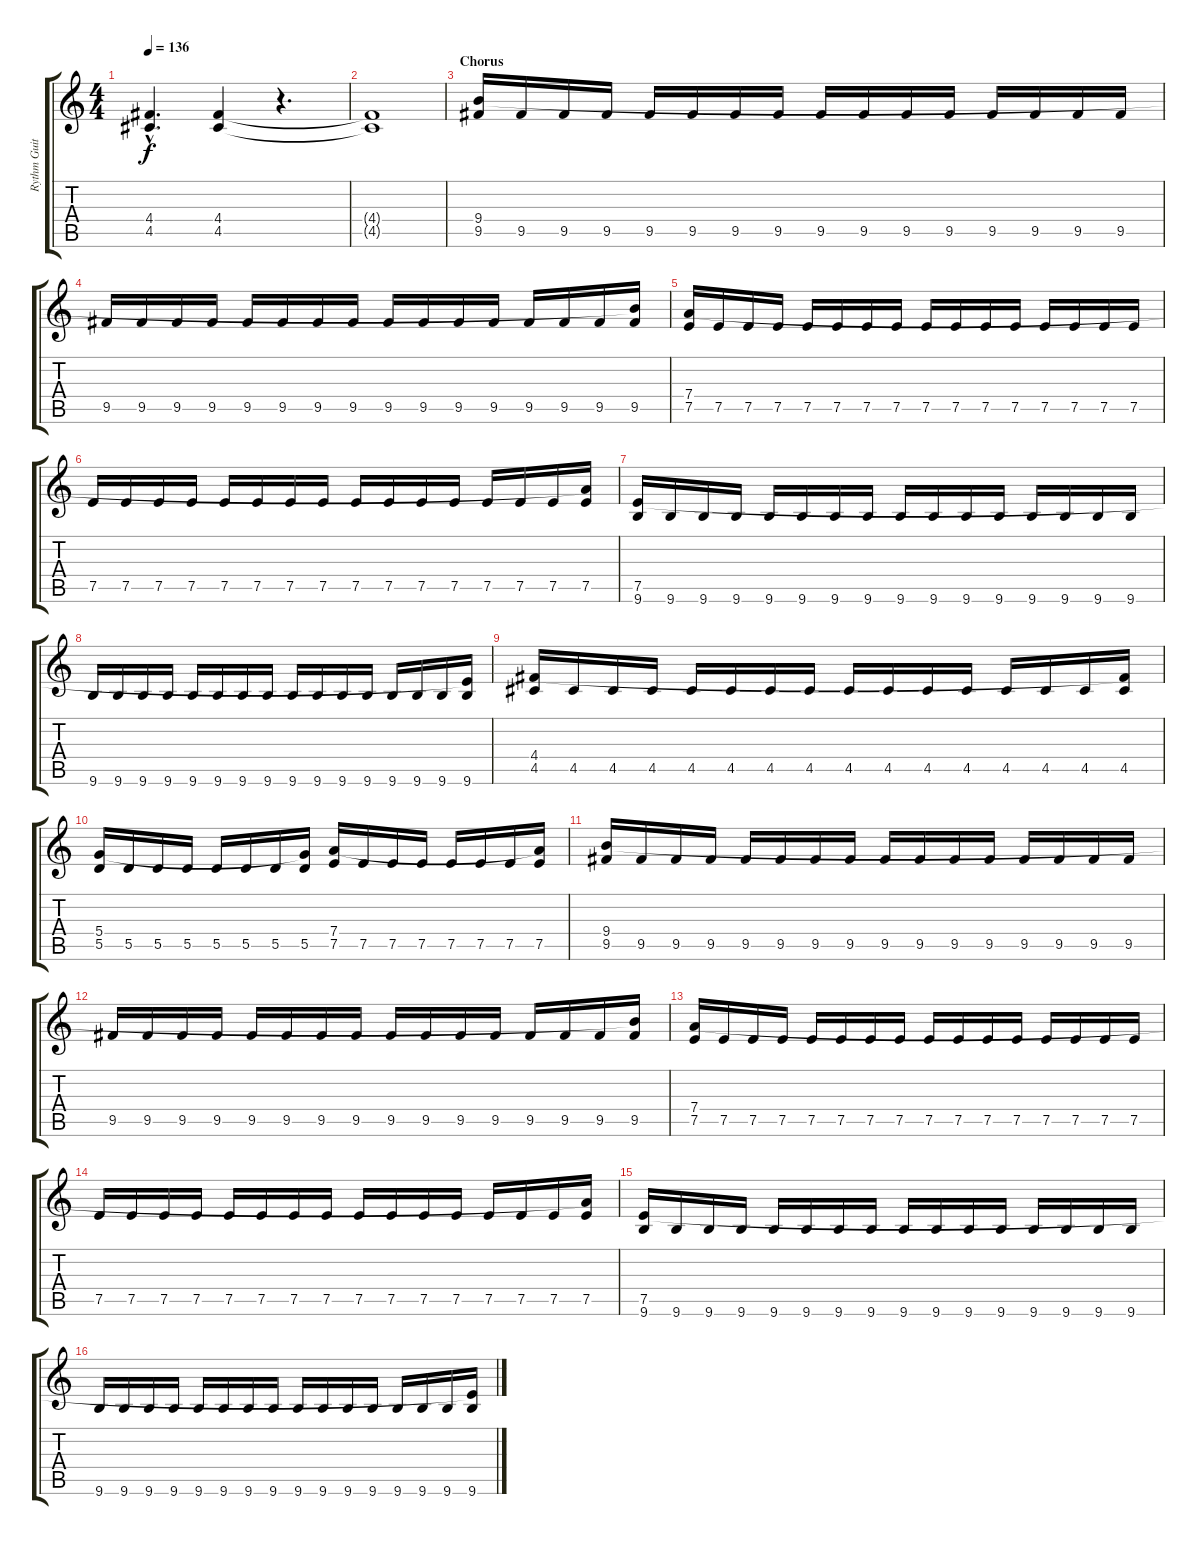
\track ("Rythm Guitar" "Rythm Guit") {instrument distortionguitar}
\staff {score tabs}
\tuning (E4 B3 G3 D3 A2 D2) {hide}
\ts (4 4)
\tempo 136
\clef g2
\ks c
(4.4{hac} 4.5{hac}).4{d dy f} (4.4 4.5).4 r.4{d} |
(4.4{t} 4.5{t}).1 |
\section ("" "Chorus")
(9.4 9.5).16 9.5.16 9.5.16 9.5.16 9.5.16 9.5.16 9.5.16 9.5.16 9.5.16 9.5.16 9.5.16 9.5.16 9.5.16 9.5.16 9.5.16 9.5.16 |
9.5.16 9.5.16 9.5.16 9.5.16 9.5.16 9.5.16 9.5.16 9.5.16 9.5.16 9.5.16 9.5.16 9.5.16 9.5.16 9.5.16 9.5.16 (9.4{t} 9.5).16 |
(7.4 7.5).16 7.5.16 7.5.16 7.5.16 7.5.16 7.5.16 7.5.16 7.5.16 7.5.16 7.5.16 7.5.16 7.5.16 7.5.16 7.5.16 7.5.16 7.5.16 |
7.5.16 7.5.16 7.5.16 7.5.16 7.5.16 7.5.16 7.5.16 7.5.16 7.5.16 7.5.16 7.5.16 7.5.16 7.5.16 7.5.16 7.5.16 (7.4{t} 7.5).16 |
(7.5 9.6).16 9.6.16 9.6.16 9.6.16 9.6.16 9.6.16 9.6.16 9.6.16 9.6.16 9.6.16 9.6.16 9.6.16 9.6.16 9.6.16 9.6.16 9.6.16 |
9.6.16 9.6.16 9.6.16 9.6.16 9.6.16 9.6.16 9.6.16 9.6.16 9.6.16 9.6.16 9.6.16 9.6.16 9.6.16 9.6.16 9.6.16 (7.5{t} 9.6).16 |
(4.4 4.5).16 4.5.16 4.5.16 4.5.16 4.5.16 4.5.16 4.5.16 4.5.16 4.5.16 4.5.16 4.5.16 4.5.16 4.5.16 4.5.16 4.5.16 (4.4{t} 4.5).16 |
(5.4 5.5).16 5.5.16 5.5.16 5.5.16 5.5.16 5.5.16 5.5.16 (5.4{t} 5.5).16 (7.4 7.5).16 7.5.16 7.5.16 7.5.16 7.5.16 7.5.16 7.5.16 (7.4{t} 7.5).16 |
(9.4 9.5).16 9.5.16 9.5.16 9.5.16 9.5.16 9.5.16 9.5.16 9.5.16 9.5.16 9.5.16 9.5.16 9.5.16 9.5.16 9.5.16 9.5.16 9.5.16 |
9.5.16 9.5.16 9.5.16 9.5.16 9.5.16 9.5.16 9.5.16 9.5.16 9.5.16 9.5.16 9.5.16 9.5.16 9.5.16 9.5.16 9.5.16 (9.4{t} 9.5).16 |
(7.4 7.5).16 7.5.16 7.5.16 7.5.16 7.5.16 7.5.16 7.5.16 7.5.16 7.5.16 7.5.16 7.5.16 7.5.16 7.5.16 7.5.16 7.5.16 7.5.16 |
7.5.16 7.5.16 7.5.16 7.5.16 7.5.16 7.5.16 7.5.16 7.5.16 7.5.16 7.5.16 7.5.16 7.5.16 7.5.16 7.5.16 7.5.16 (7.4{t} 7.5).16 |
(7.5 9.6).16 9.6.16 9.6.16 9.6.16 9.6.16 9.6.16 9.6.16 9.6.16 9.6.16 9.6.16 9.6.16 9.6.16 9.6.16 9.6.16 9.6.16 9.6.16 |
9.6.16 9.6.16 9.6.16 9.6.16 9.6.16 9.6.16 9.6.16 9.6.16 9.6.16 9.6.16 9.6.16 9.6.16 9.6.16 9.6.16 9.6.16 (7.5{t} 9.6).16
